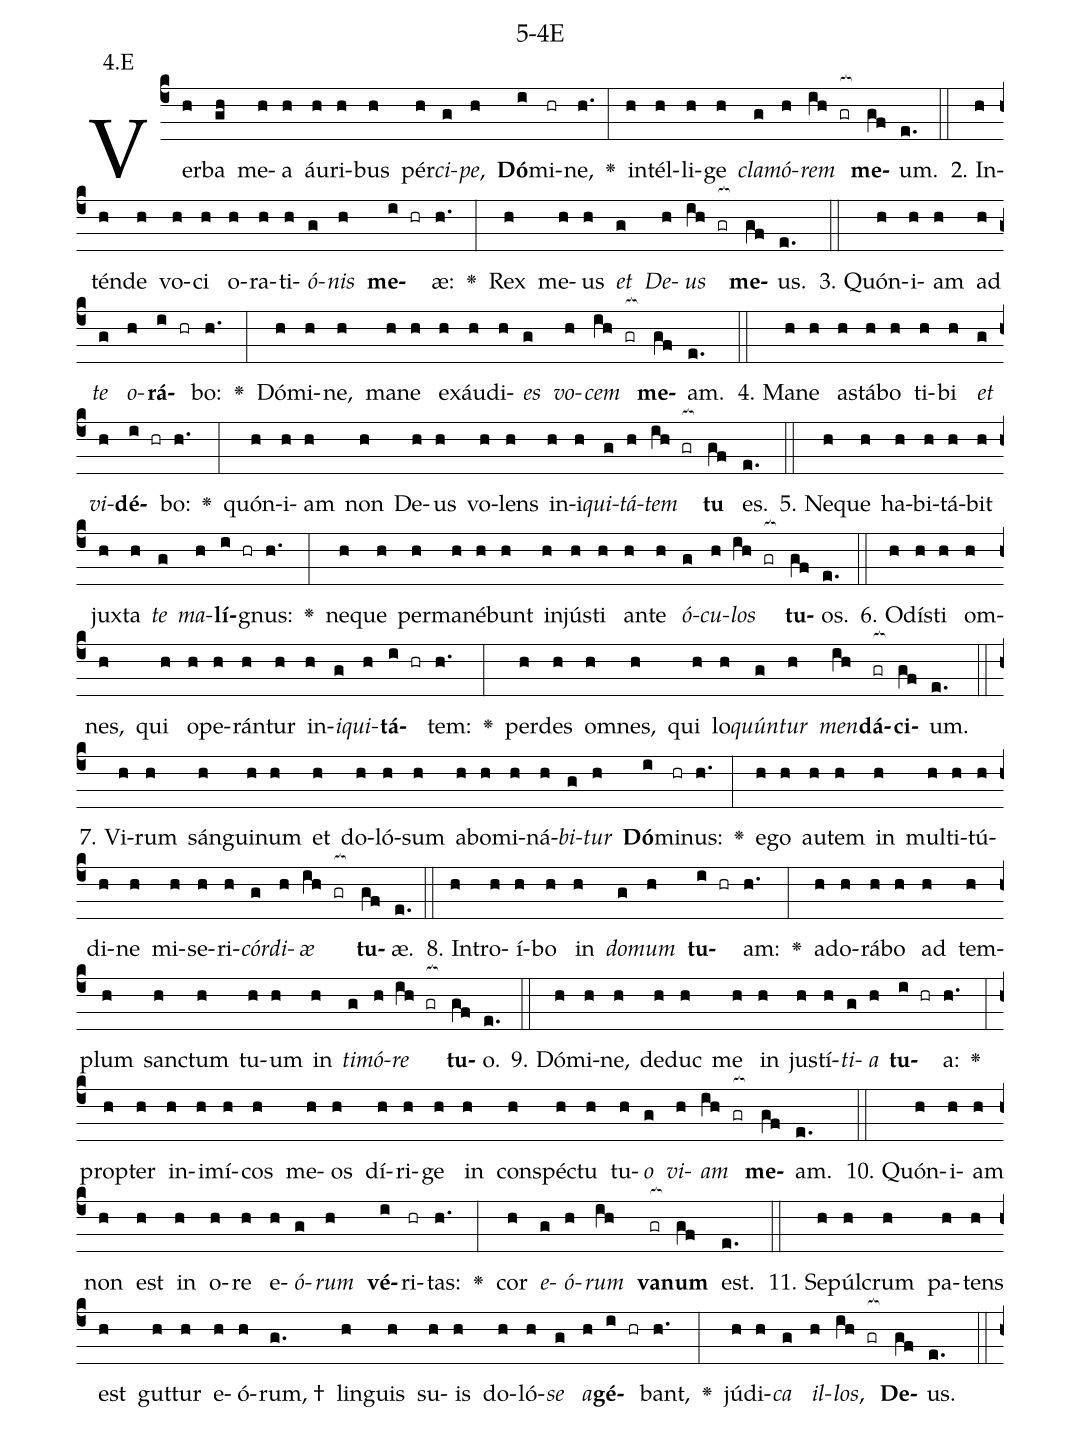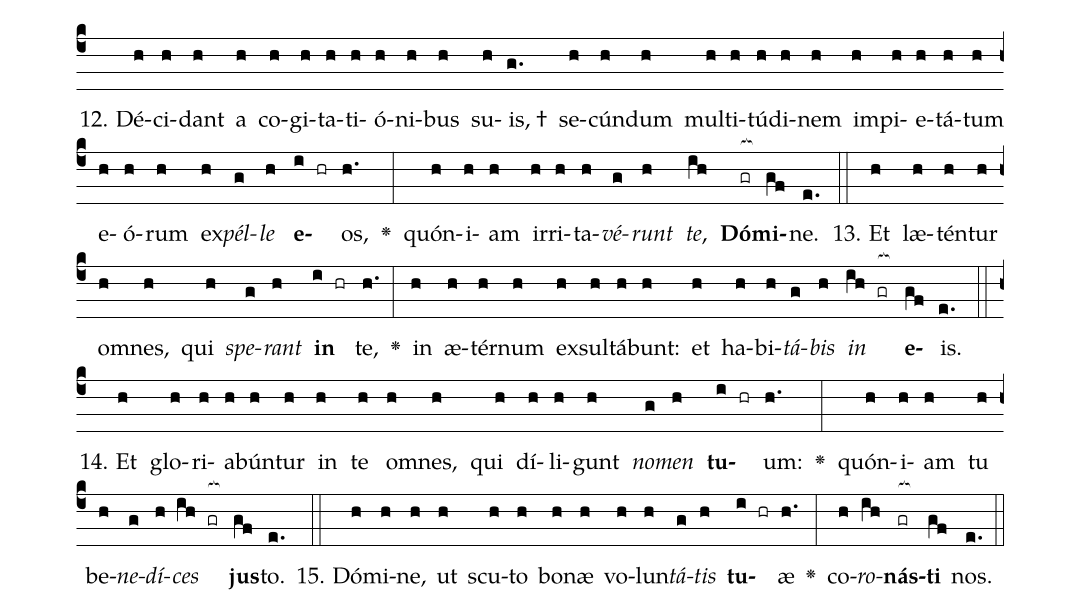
name: 5-4E;
annotation: 4.E;
%%
(c4)Ver(h)ba(gh) me(h)a(h) áu(h)ri(h)bus(h) pér(h)<i>ci</i>(g)<i>pe</i>,(h) <b>Dó</b>(i)mi(hr)ne,(h.) <v>\greheightstar</v>(:) in(h)tél(h)li(h)ge(h) <i>cla</i>(g)<i>mó</i>(h)<i>rem</i>(ih gr[ocb:1{]) <b>me</b>(gf[ocb:0}])um.(e.) (::)
2. In(h)tén(h)de(h) vo(h)ci(h) o(h)ra(h)ti(h)<i>ó</i>(g)<i>nis</i>(h) <b>me</b>(i hr)æ:(h.) <v>\greheightstar</v>(:) Rex(h) me(h)us(h) <i>et</i>(g) <i>De</i>(h)<i>us</i>(ih gr[ocb:1{]) <b>me</b>(gf[ocb:0}])us.(e.) (::)
3. Quón(h)i(h)am(h) ad(h) <i>te</i>(g) <i>o</i>(h)<b>rá</b>(i hr)bo:(h.) <v>\greheightstar</v>(:) Dó(h)mi(h)ne,(h) ma(h)ne(h) ex(h)áu(h)di(h)<i>es</i>(g) <i>vo</i>(h)<i>cem</i>(ih gr[ocb:1{]) <b>me</b>(gf[ocb:0}])am.(e.) (::)
4. Ma(h)ne(h) a(h)stá(h)bo(h) ti(h)bi(h) <i>et</i>(g) <i>vi</i>(h)<b>dé</b>(i hr)bo:(h.) <v>\greheightstar</v>(:) quón(h)i(h)am(h) non(h) De(h)us(h) vo(h)lens(h) in(h)i(h)<i>qui</i>(g)<i>tá</i>(h)<i>tem</i>(ih gr[ocb:1{]) <b>tu</b>(gf[ocb:0}]) es.(e.) (::)
5. Ne(h)que(h) ha(h)bi(h)tá(h)bit(h) jux(h)ta(h) <i>te</i>(g) <i>ma</i>(h)<b>lí</b>(i hr)gnus:(h.) <v>\greheightstar</v>(:) ne(h)que(h) per(h)ma(h)né(h)bunt(h) in(h)jús(h)ti(h) an(h)te(h) <i>ó</i>(g)<i>cu</i>(h)<i>los</i>(ih gr[ocb:1{]) <b>tu</b>(gf[ocb:0}])os.(e.) (::)
6. O(h)dís(h)ti(h) om(h)nes,(h) qui(h) o(h)pe(h)rán(h)tur(h) in(h)<i>i</i>(g)<i>qui</i>(h)<b>tá</b>(i hr)tem:(h.) <v>\greheightstar</v>(:) per(h)des(h) om(h)nes,(h) qui(h) lo(h)<i>quún</i>(g)<i>tur</i>(h) <i>men</i>(ih)<b>dá</b>(gr[ocb:1{])<b>ci</b>(gf[ocb:0}])um.(e.) (::)
7. Vi(h)rum(h) sán(h)gui(h)num(h) et(h) do(h)ló(h)sum(h) ab(h)o(h)mi(h)ná(h)<i>bi</i>(g)<i>tur</i>(h) <b>Dó</b>(i)mi(hr)nus:(h.) <v>\greheightstar</v>(:) e(h)go(h) au(h)tem(h) in(h) mul(h)ti(h)tú(h)di(h)ne(h) mi(h)se(h)ri(h)<i>cór</i>(g)<i>di</i>(h)<i>æ</i>(ih gr[ocb:1{]) <b>tu</b>(gf[ocb:0}])æ.(e.) (::)
8. In(h)tro(h)í(h)bo(h) in(h) <i>do</i>(g)<i>mum</i>(h) <b>tu</b>(i hr)am:(h.) <v>\greheightstar</v>(:) ad(h)o(h)rá(h)bo(h) ad(h) tem(h)plum(h) sanc(h)tum(h) tu(h)um(h) in(h) <i>ti</i>(g)<i>mó</i>(h)<i>re</i>(ih gr[ocb:1{]) <b>tu</b>(gf[ocb:0}])o.(e.) (::)
9. Dó(h)mi(h)ne,(h) de(h)duc(h) me(h) in(h) jus(h)tí(h)<i>ti</i>(g)<i>a</i>(h) <b>tu</b>(i hr)a:(h.) <v>\greheightstar</v>(:) prop(h)ter(h) in(h)i(h)mí(h)cos(h) me(h)os(h) dí(h)ri(h)ge(h) in(h) con(h)spéc(h)tu(h) tu(h)<i>o</i>(g) <i>vi</i>(h)<i>am</i>(ih gr[ocb:1{]) <b>me</b>(gf[ocb:0}])am.(e.) (::)
10. Quón(h)i(h)am(h) non(h) est(h) in(h) o(h)re(h) e(h)<i>ó</i>(g)<i>rum</i>(h) <b>vé</b>(i)ri(hr)tas:(h.) <v>\greheightstar</v>(:) cor(h) <i>e</i>(g)<i>ó</i>(h)<i>rum</i>(ih) <b>va</b>(gr[ocb:1{])<b>num</b>(gf[ocb:0}]) est.(e.) (::)
11. Se(h)púl(h)crum(h) pa(h)tens(h) est(h) gut(h)tur(h) e(h)ó(h)rum, †(g.) lin(h)guis(h) su(h)is(h) do(h)ló(h)<i>se</i>(g) <i>a</i>(h)<b>gé</b>(i hr)bant,(h.) <v>\greheightstar</v>(:) jú(h)di(h)<i>ca</i>(g) <i>il</i>(h)<i>los</i>,(ih gr[ocb:1{]) <b>De</b>(gf[ocb:0}])us.(e.) (::)
12. Dé(h)ci(h)dant(h) a(h) co(h)gi(h)ta(h)ti(h)ó(h)ni(h)bus(h) su(h)is, †(g.) se(h)cún(h)dum(h) mul(h)ti(h)tú(h)di(h)nem(h) im(h)pi(h)e(h)tá(h)tum(h) e(h)ó(h)rum(h) ex(h)<i>pél</i>(g)<i>le</i>(h) <b>e</b>(i hr)os,(h.) <v>\greheightstar</v>(:) quón(h)i(h)am(h) ir(h)ri(h)ta(h)<i>vé</i>(g)<i>runt</i>(h) <i>te</i>,(ih) <b>Dó</b>(gr[ocb:1{])<b>mi</b>(gf[ocb:0}])ne.(e.) (::)
13. Et(h) læ(h)tén(h)tur(h) om(h)nes,(h) qui(h) <i>spe</i>(g)<i>rant</i>(h) <b>in</b>(i hr) te,(h.) <v>\greheightstar</v>(:) in(h) æ(h)tér(h)num(h) ex(h)sul(h)tá(h)bunt:(h) et(h) ha(h)bi(h)<i>tá</i>(g)<i>bis</i>(h) <i>in</i>(ih gr[ocb:1{]) <b>e</b>(gf[ocb:0}])is.(e.) (::)
14. Et(h) glo(h)ri(h)a(h)bún(h)tur(h) in(h) te(h) om(h)nes,(h) qui(h) dí(h)li(h)gunt(h) <i>no</i>(g)<i>men</i>(h) <b>tu</b>(i hr)um:(h.) <v>\greheightstar</v>(:) quón(h)i(h)am(h) tu(h) be(h)<i>ne</i>(g)<i>dí</i>(h)<i>ces</i>(ih gr[ocb:1{]) <b>jus</b>(gf[ocb:0}])to.(e.) (::)
15. Dó(h)mi(h)ne,(h) ut(h) scu(h)to(h) bo(h)næ(h) vo(h)lun(h)<i>tá</i>(g)<i>tis</i>(h) <b>tu</b>(i hr)æ(h.) <v>\greheightstar</v>(:) co(h)<i>ro</i>(ih)<b>nás</b>(gr[ocb:1{])<b>ti</b>(gf[ocb:0}]) nos.(e.) (::)
